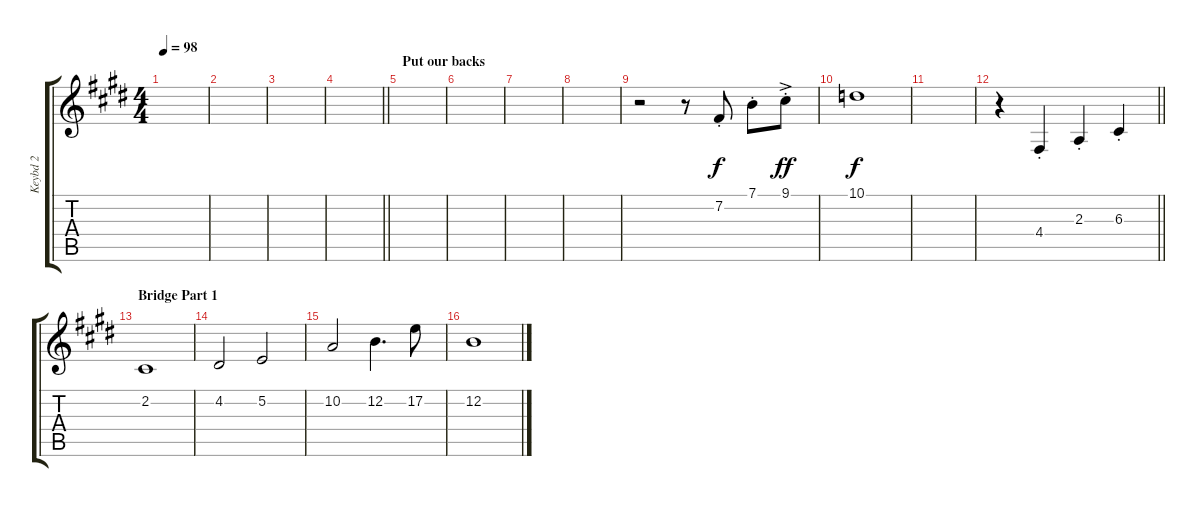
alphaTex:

\track ("Keybd 2" "Keybd 2") {instrument trumpet}
\staff {score tabs}
\tuning (E4 B3 G3 D3 A2 E2) {hide}
\ts (4 4)
\tempo 98
\clef g2
\ks c#minor
|
|
|
\barLineRight lightlight
|
\section ("" "Put our backs")
|
|
|
|
r.2 r.8 7.2{st}.8 7.1{st}.8 9.1{ac st}.8{dy ff} |
10.1.1{dy f} |
|
\barLineRight lightlight
r.4 4.4{st}.4 2.3{st}.4 6.3{st}.4 |
\section ("" "Bridge Part 1")
2.2.1 |
4.2.2 5.2.2 |
10.2.2 12.2.4{d} 17.2.8 |
12.2.1
